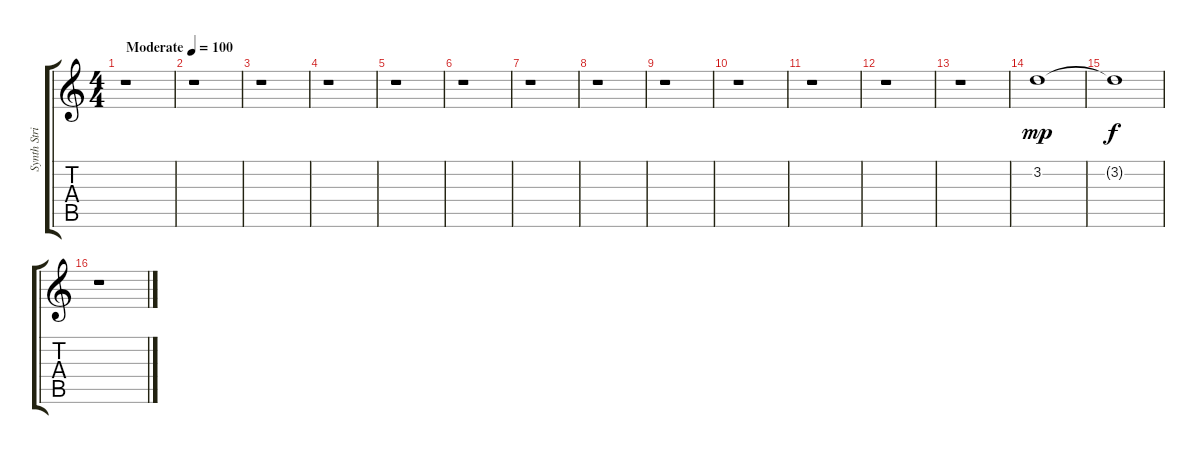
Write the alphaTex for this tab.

\track ("Synth Strings 2" "Synth Stri") {instrument electricguitarmuted}
\staff {score tabs}
\tuning (E4 B3 G3 D3 A2 E2) {hide}
\ts (4 4)
\tempo (100 "Moderate")
\clef g2
\ks c
r.1{dy mp instrument electricguitarmuted} |
r.1 |
r.1 |
r.1 |
r.1 |
r.1 |
r.1 |
r.1 |
r.1 |
r.1 |
r.1 |
r.1 |
r.1 |
3.2.1 |
3.2{t}.1{dy f} |
r.1
